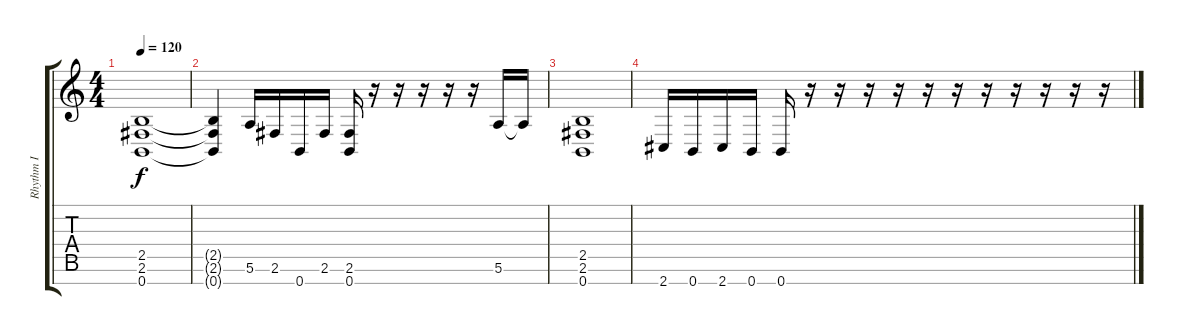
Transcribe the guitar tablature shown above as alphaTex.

\track ("Rhythm I" "Rhythm I") {instrument electricguitarjazz}
\staff {score tabs}
\tuning (E4 B3 G3 D3 A2 E2 B1) {hide}
\ts (4 4)
\tempo 120
\clef g2
\ks c
(2.5 2.6 0.7).1{dy f} |
(2.5{t} 2.6{t} 0.7{t}).4 5.6.16 2.6.16 0.7.16 2.6.16 (2.6 0.7).16 r.16 r.16 r.16 r.16 r.16 5.6.16 5.6{t}.16 |
(2.5 2.6 0.7).1 |
2.7.16 0.7.16 2.7.16 0.7.16 0.7.16 r.16 r.16 r.16 r.16 r.16 r.16 r.16 r.16 r.16 r.16 r.16
